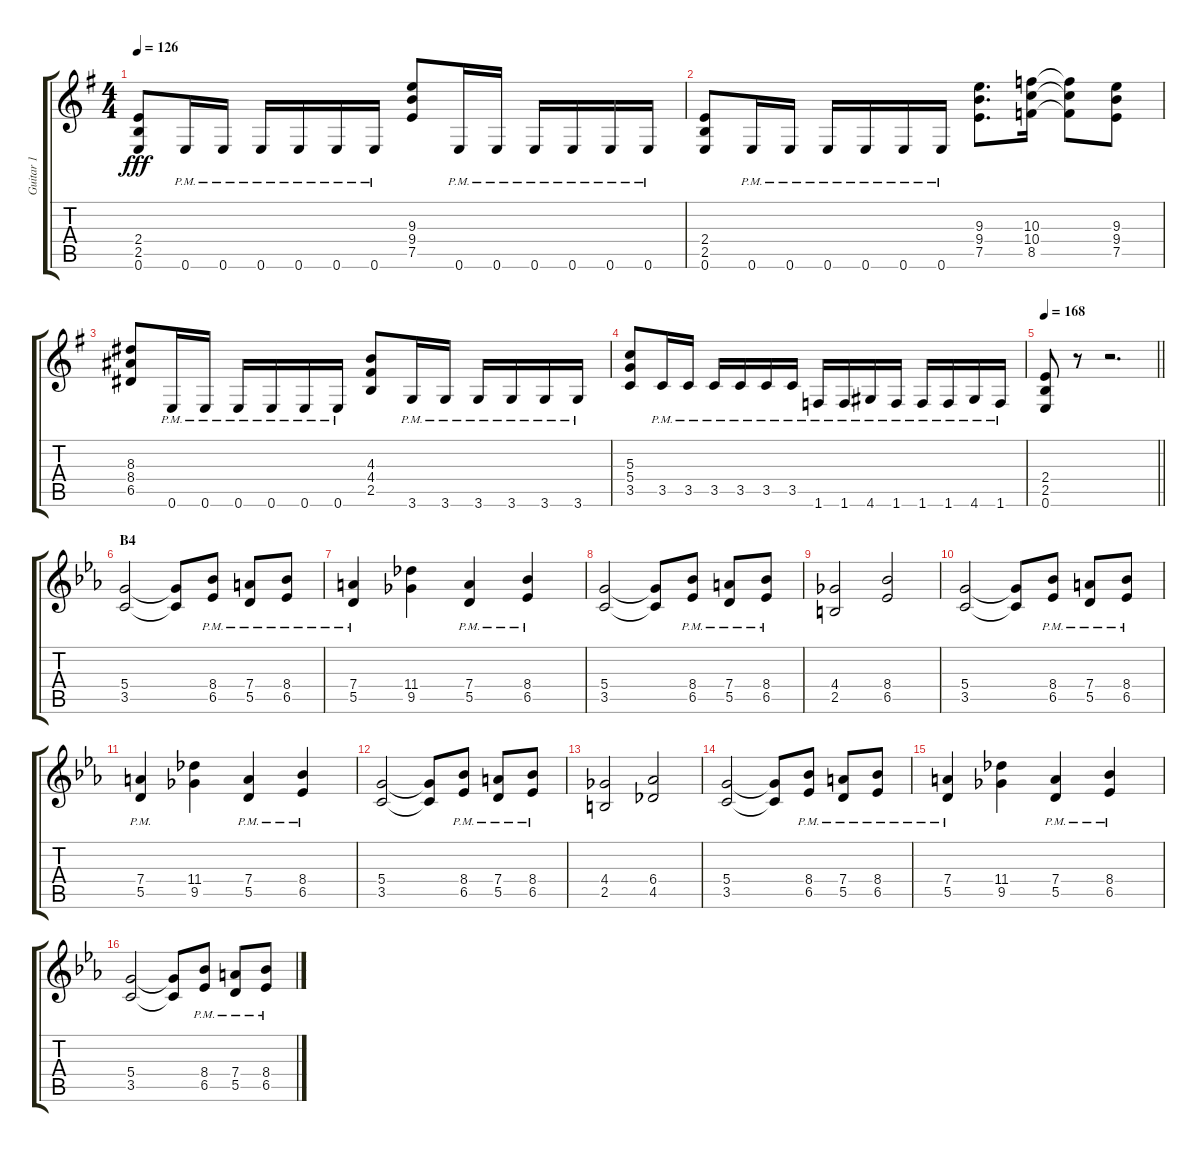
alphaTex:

\track ("Guitar 1" "Guitar 1") {instrument distortionguitar}
\staff {score tabs}
\tuning (E4 B3 G3 D3 A2 E2) {hide}
\ts (4 4)
\tempo 126
\clef g2
\ks eminor
(2.4 2.5 0.6).8{dy fff} 0.6{pm}.16 0.6{pm}.16 0.6{pm}.16 0.6{pm}.16 0.6{pm}.16 0.6{pm}.16 (9.3 9.4 7.5).8 0.6{pm}.16 0.6{pm}.16 0.6{pm}.16 0.6{pm}.16 0.6{pm}.16 0.6{pm}.16 |
(2.4 2.5 0.6).8 0.6{pm}.16 0.6{pm}.16 0.6{pm}.16 0.6{pm}.16 0.6{pm}.16 0.6{pm}.16 (9.3 9.4 7.5).8{d} (10.3 10.4 8.5).16 (10.3{t} 10.4{t} 8.5{t}).8 (9.3 9.4 7.5).8 |
(8.3 8.4 6.5).8 0.6{pm}.16 0.6{pm}.16 0.6{pm}.16 0.6{pm}.16 0.6{pm}.16 0.6{pm}.16 (4.3 4.4 2.5).8 3.6{pm}.16 3.6{pm}.16 3.6{pm}.16 3.6{pm}.16 3.6{pm}.16 3.6{pm}.16 |
(5.3 5.4 3.5).8 3.5{pm}.16 3.5{pm}.16 3.5{pm}.16 3.5{pm}.16 3.5{pm}.16 3.5{pm}.16 1.6{pm}.16 1.6{pm}.16 4.6{pm}.16 1.6{pm}.16 1.6{pm}.16 1.6{pm}.16 4.6{pm}.16 1.6{pm}.16 |
\tempo 168
\barLineRight lightlight
(2.4 2.5 0.6).8 r.8 r.2{d} |
\section ("" "B4")
\ks cminor
(5.4 3.5).2 (5.4{t} 3.5{t}).8 (8.4{pm} 6.5{pm}).8 (7.4{pm} 5.5{pm}).8 (8.4{pm} 6.5{pm}).8 |
(7.4{pm} 5.5{pm}).4 (11.4 9.5).4 (7.4{pm} 5.5{pm}).4 (8.4{pm} 6.5{pm}).4 |
(5.4 3.5).2 (5.4{t} 3.5{t}).8 (8.4{pm} 6.5{pm}).8 (7.4{pm} 5.5{pm}).8 (8.4{pm} 6.5{pm}).8 |
(4.4 2.5).2 (8.4 6.5).2 |
(5.4 3.5).2 (5.4{t} 3.5{t}).8 (8.4{pm} 6.5{pm}).8 (7.4{pm} 5.5{pm}).8 (8.4{pm} 6.5{pm}).8 |
(7.4{pm} 5.5{pm}).4 (11.4 9.5).4 (7.4{pm} 5.5{pm}).4 (8.4{pm} 6.5{pm}).4 |
(5.4 3.5).2 (5.4{t} 3.5{t}).8 (8.4{pm} 6.5{pm}).8 (7.4{pm} 5.5{pm}).8 (8.4{pm} 6.5{pm}).8 |
(4.4 2.5).2 (6.4 4.5).2 |
(5.4 3.5).2 (5.4{t} 3.5{t}).8 (8.4{pm} 6.5{pm}).8 (7.4{pm} 5.5{pm}).8 (8.4{pm} 6.5{pm}).8 |
(7.4{pm} 5.5{pm}).4 (11.4 9.5).4 (7.4{pm} 5.5{pm}).4 (8.4{pm} 6.5{pm}).4 |
(5.4 3.5).2 (5.4{t} 3.5{t}).8 (8.4{pm} 6.5{pm}).8 (7.4{pm} 5.5{pm}).8 (8.4{pm} 6.5{pm}).8
